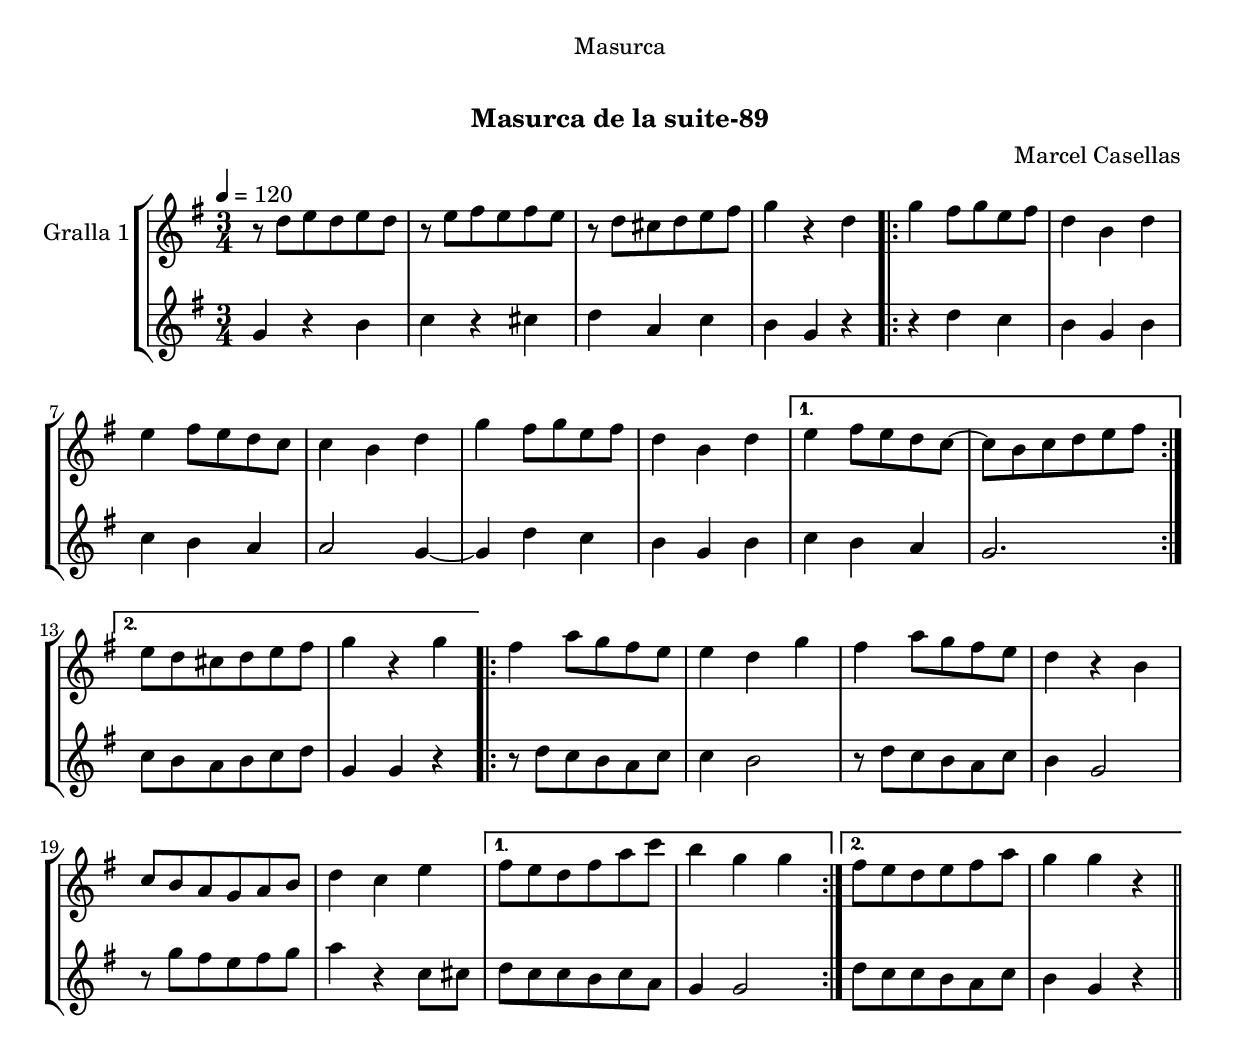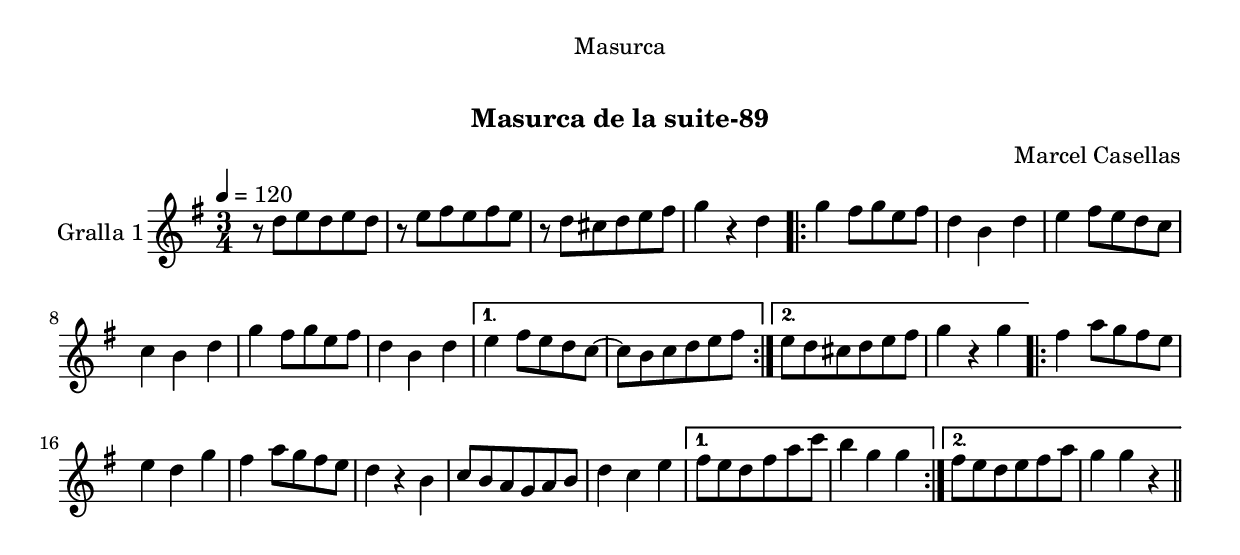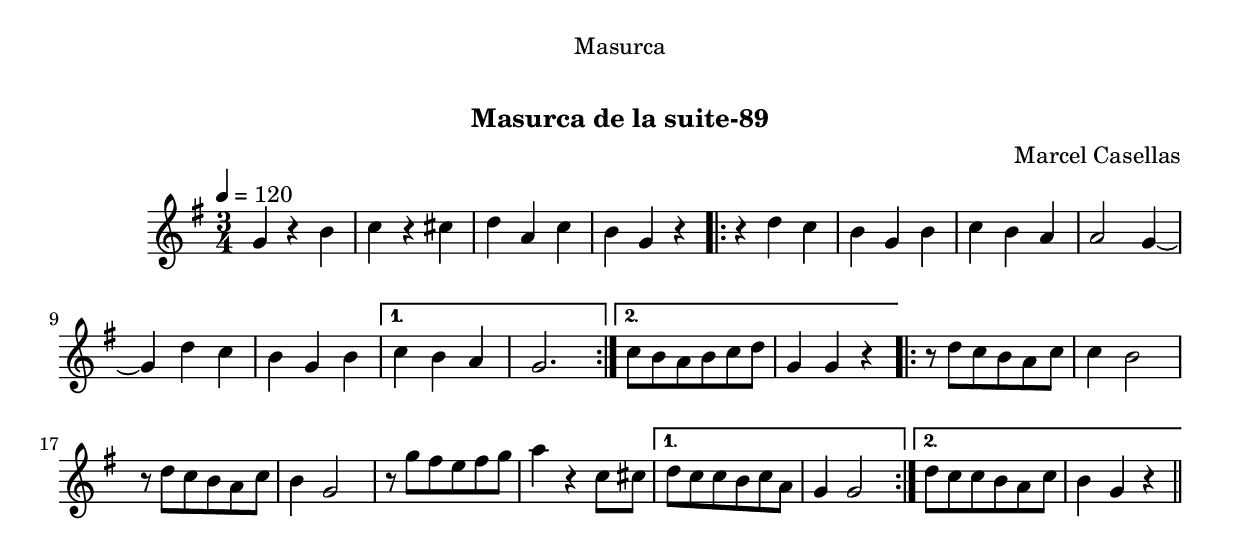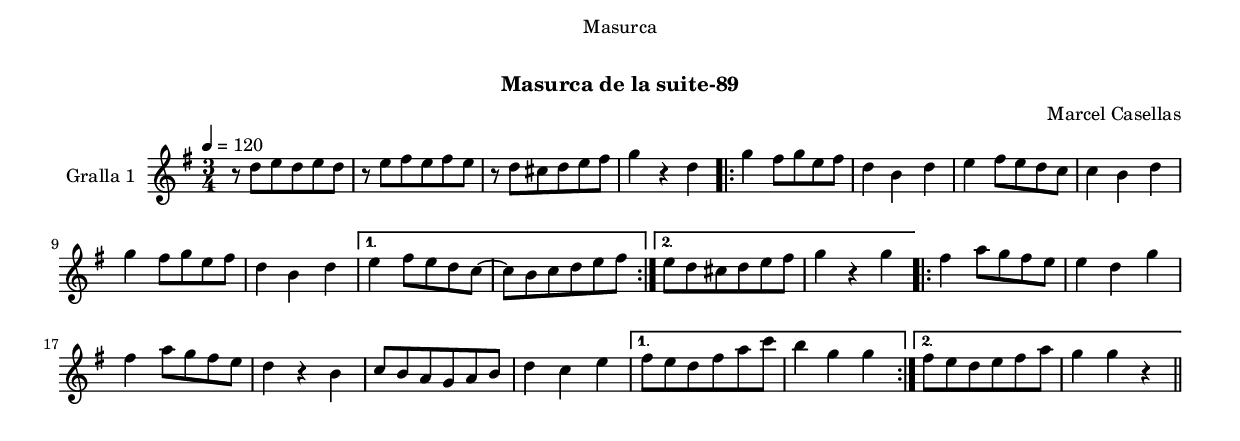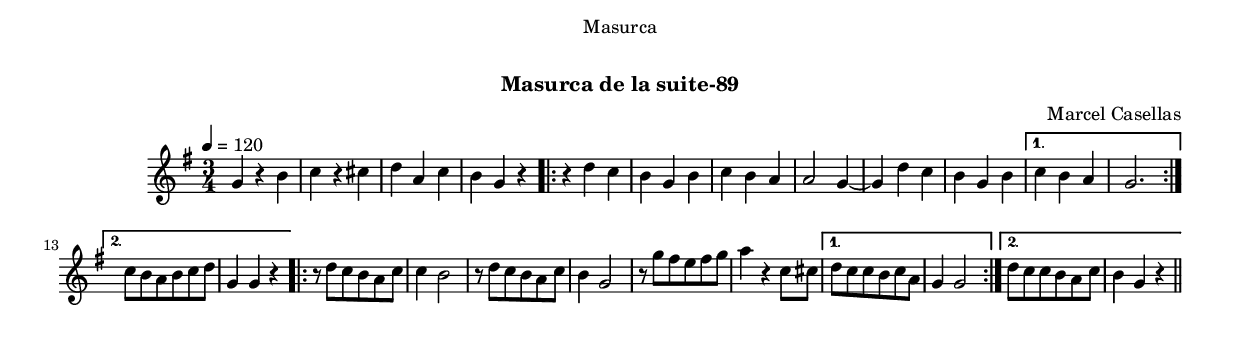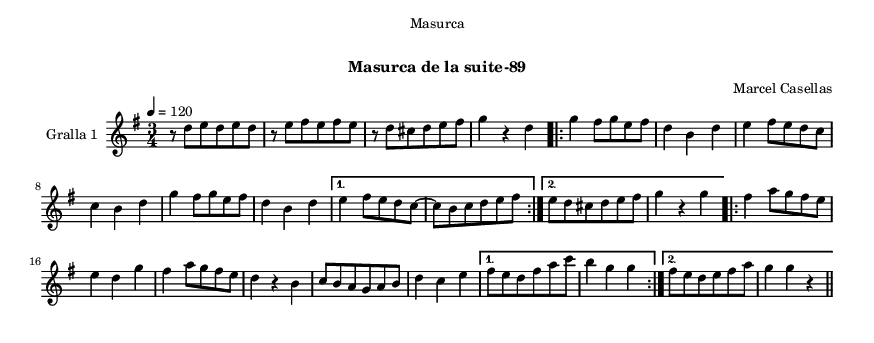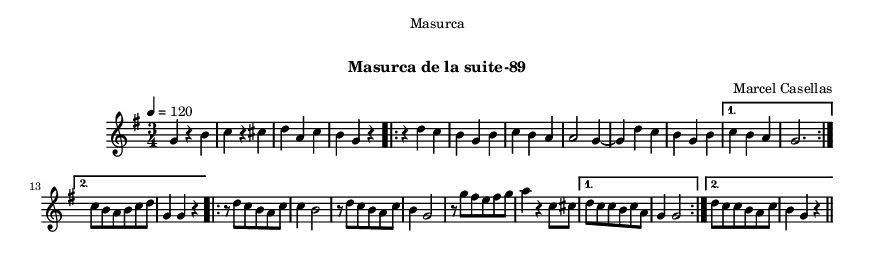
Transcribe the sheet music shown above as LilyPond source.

\version "2.16.0"

\header {
  dedication="Masurca"
  title="  "
  subtitle="Masurca de la suite-89"
  subsubtitle=""
  poet=""
  meter=""
  piece=""
  composer="Marcel Casellas"
  arranger=""
  opus=""
  instrument=""
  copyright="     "
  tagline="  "
}

liniaroAa =
\relative d''
{
  \tempo 4=120
  \clef treble
  \key g \major
  \time 3/4
  r8 d e d e d  |
  r8 e fis e fis e  |
  r8 d cis d e fis  |
  g4 r d  |
  %05
  \repeat volta 2 { g4 fis8 g e fis  |
  d4 b d  |
  e4 fis8 e d c  |
  c4 b d  |
  g4 fis8 g e fis  |
  %10
  d4 b d }
  \alternative { { e4 fis8 e d c ~  |
  c8 b c d e fis }
  { e8 d cis d e fis  |
  g4 r g } }
  %15
  \repeat volta 2 { fis4 a8 g fis e  |
  e4 d g  |
  fis4 a8 g fis e  |
  d4 r b  |
  c8 b a g a b  |
  %20
  d4 c e }
  \alternative { { fis8 e d fis a c  |
  b4 g g }
  { fis8 e d e fis a  |
  g4 g r } } \bar "||"
}

liniaroAb =
\relative g'
{
  \tempo 4=120
  \clef treble
  \key g \major
  \time 3/4
  g4 r b  |
  c4 r cis  |
  d4 a c  |
  b4 g r  |
  %05
  \repeat volta 2 { r4 d' c  |
  b4 g b  |
  c4 b a  |
  a2 g4 ~  |
  g4 d' c  |
  %10
  b4 g b }
  \alternative { { c4 b a  |
  g2. }
  { c8 b a b c d  |
  g,4 g r } }
  %15
  \repeat volta 2 { r8 d' c b a c  |
  c4 b2  |
  r8 d c b a c  |
  b4 g2  |
  r8 g' fis e fis g  |
  %20
  a4 r c,8 cis }
  \alternative { { d8 c c b c a  |
  g4 g2 }
  { d'8 c c b a c  |
  b4 g r } } \bar "||"
}

\book {

\paper {
  print-page-number = false
  #(set-paper-size "a4")
  #(layout-set-staff-size 20)
}

\bookpart {
  \score {
    \new StaffGroup {
      \override Score.RehearsalMark #'self-alignment-X = #LEFT
      <<
        \new Staff \with {instrumentName = #"Gralla 1" } \liniaroAa
        \new Staff \with {instrumentName = #"" } \liniaroAb
      >>
    }
    \layout {}
  }\score { \unfoldRepeats
    \new StaffGroup {
      \override Score.RehearsalMark #'self-alignment-X = #LEFT
      <<
        \new Staff \with {instrumentName = #"Gralla 1" } \liniaroAa
        \new Staff \with {instrumentName = #"" } \liniaroAb
      >>
    }
    \midi {}
  }
}

\bookpart {
  \header {}
  \score {
    \new StaffGroup {
      \override Score.RehearsalMark #'self-alignment-X = #LEFT
      <<
        \new Staff \with {instrumentName = #"Gralla 1" } \liniaroAa
      >>
    }
    \layout {}
  }\score { \unfoldRepeats
    \new StaffGroup {
      \override Score.RehearsalMark #'self-alignment-X = #LEFT
      <<
        \new Staff \with {instrumentName = #"Gralla 1" } \liniaroAa
      >>
    }
    \midi {}
  }
}

\bookpart {
  \header {}
  \score {
    \new StaffGroup {
      \override Score.RehearsalMark #'self-alignment-X = #LEFT
      <<
        \new Staff \with {instrumentName = #"" } \liniaroAb
      >>
    }
    \layout {}
  }\score { \unfoldRepeats
    \new StaffGroup {
      \override Score.RehearsalMark #'self-alignment-X = #LEFT
      <<
        \new Staff \with {instrumentName = #"" } \liniaroAb
      >>
    }
    \midi {}
  }
}

}

\book {

\paper {
  print-page-number = false
  #(set-paper-size "a5landscape")
  #(layout-set-staff-size 16)
  #(define output-suffix "a5")
}

\bookpart {
  \header {}
  \score {
    \new StaffGroup {
      \override Score.RehearsalMark #'self-alignment-X = #LEFT
      <<
        \new Staff \with {instrumentName = #"Gralla 1" } \liniaroAa
      >>
    }
    \layout {}
  }
}

\bookpart {
  \header {}
  \score {
    \new StaffGroup {
      \override Score.RehearsalMark #'self-alignment-X = #LEFT
      <<
        \new Staff \with {instrumentName = #"" } \liniaroAb
      >>
    }
    \layout {}
  }
}

}

\book {

\paper {
  print-page-number = false
  #(set-paper-size "a6landscape")
  #(layout-set-staff-size 12)
  #(define output-suffix "a6")
}

\bookpart {
  \header {}
  \score {
    \new StaffGroup {
      \override Score.RehearsalMark #'self-alignment-X = #LEFT
      <<
        \new Staff \with {instrumentName = #"Gralla 1" } \liniaroAa
      >>
    }
    \layout {}
  }
}

\bookpart {
  \header {}
  \score {
    \new StaffGroup {
      \override Score.RehearsalMark #'self-alignment-X = #LEFT
      <<
        \new Staff \with {instrumentName = #"" } \liniaroAb
      >>
    }
    \layout {}
  }
}

}

